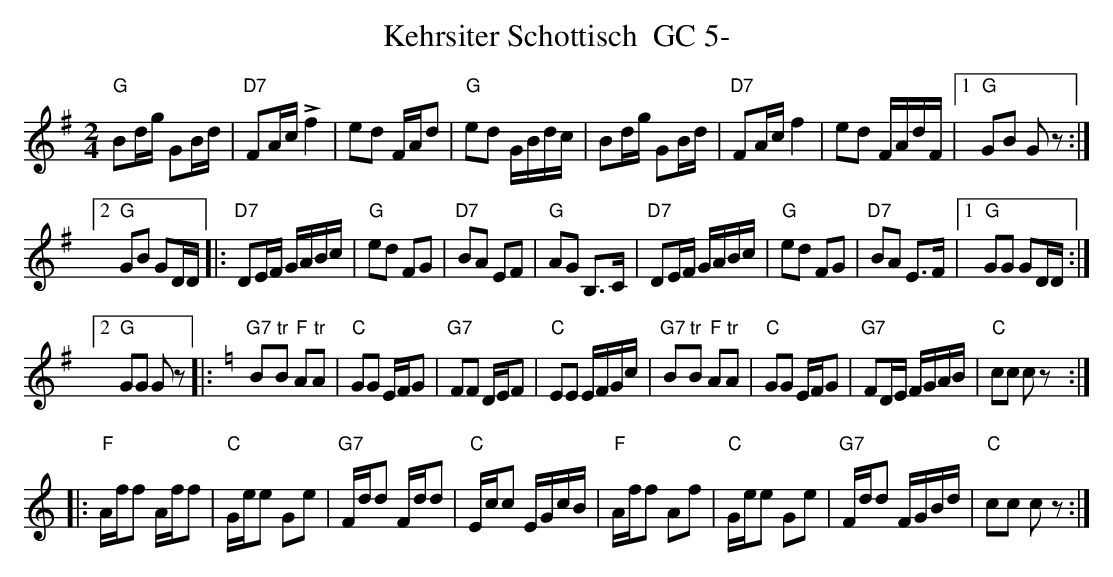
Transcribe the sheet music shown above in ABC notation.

X:1
T:Kehrsiter Schottisch  GC 5-
M:2/4
L:1/16
K:G %%MIDI gchordon
"G"B2dg G2Bd | "D7"F2Ac !>!f4 | e2d2 FAd2 | "G"e2d2 GBdc | B2dg G2Bd | "D7"F2Ac f4 | e2d2 FAdF |1 "G"G2B2 G2z2 :|2
"G"G2B2 G2DD |: "D7"D2EF GABc | "G"e2d2 F2G2 | "D7"B2A2 E2F2 | "G"A2G2 B,3C | "D7"D2EF GABc | "G"e2d2 F2G2 | "D7"B2A2 E3F |1 "G"G2G2 G2DD :|2
"G"G2G2 G2z2 |: [K:C] "G7"B2"tr"B2 "F"A2"tr"A2 | "C"G2G2 EFG2 | "G7"F2F2 DEF2 | "C"E2E2 EFGc | "G7"B2"tr"B2 "F"A2"tr"A2 | "C"G2G2 EFG2 | "G7"F2DE FGAB | "C"c2c2 c2z2 ::
"F"Aff2 Aff2 | "C"Gee2 G2e2 | "G7"Fdd2 Fdd2 | "C"Ecc2 EGcB | "F"Aff2 A2f2 | "C"Gee2 G2e2 | "G7"Fdd2 FGBd | "C"c2c2 c2z2 :|
